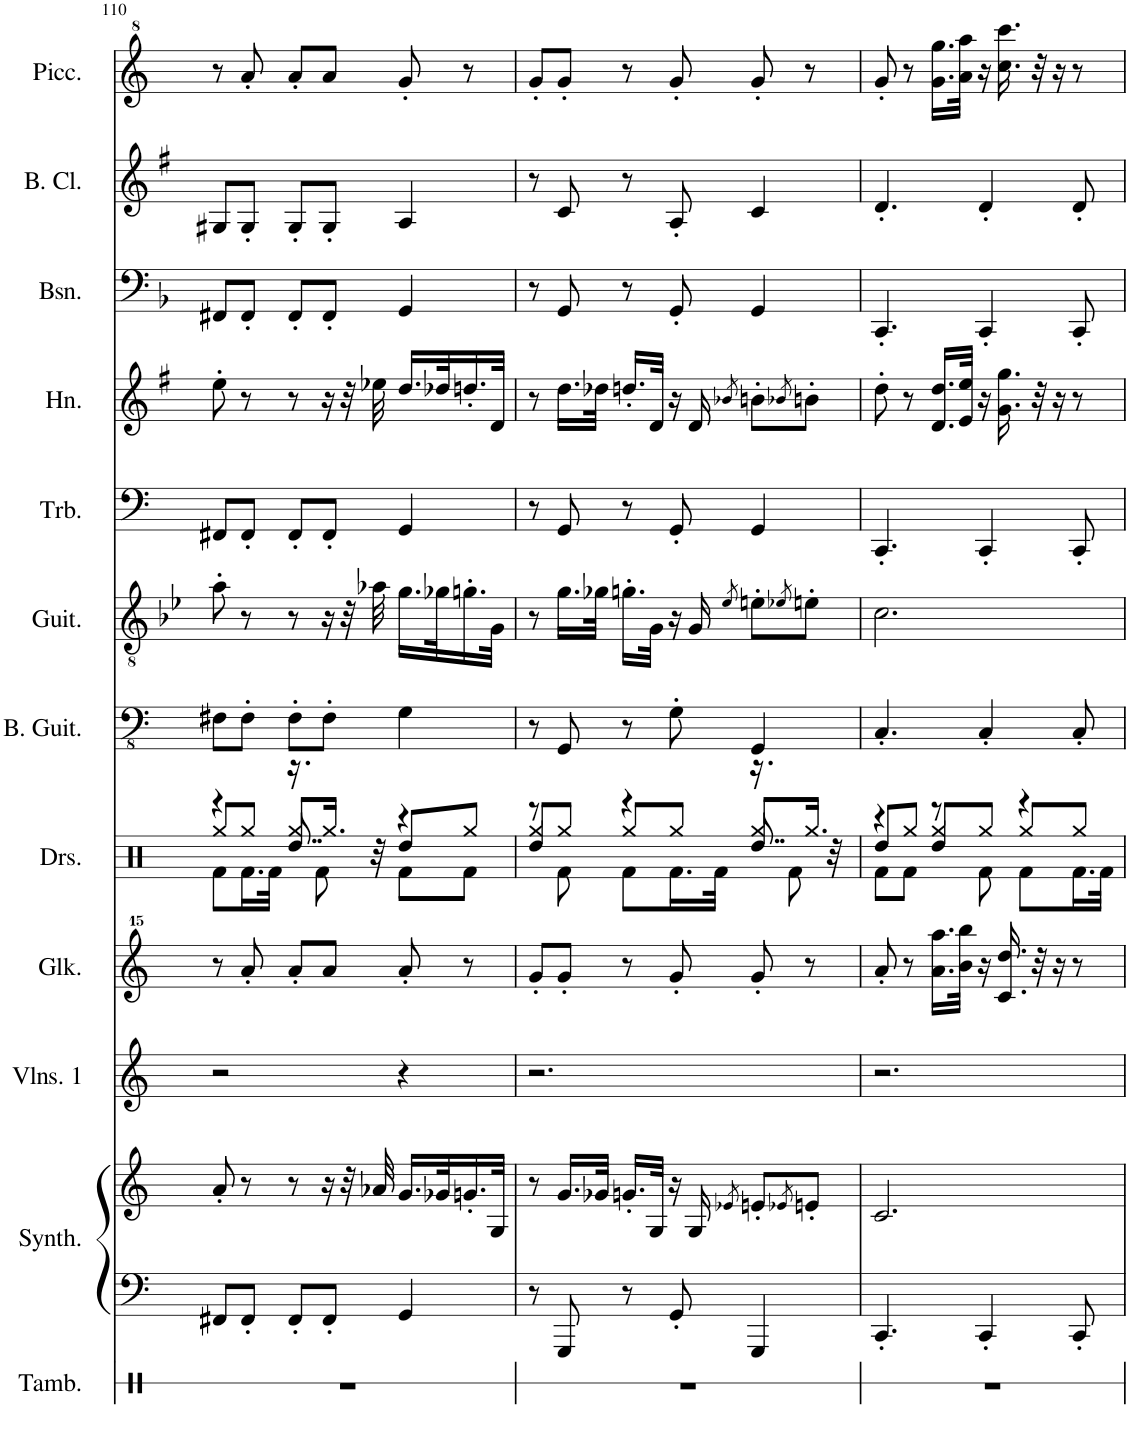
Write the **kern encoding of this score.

**kern	**kern	**kern	**kern	**kern	**kern	**kern	**kern	**kern	**kern	**kern	**kern	**kern
*part12	*part11	*part11	*part10	*part9	*part8	*part7	*part6	*part5	*part4	*part3	*part2	*part1
*staff13	*staff12	*staff11	*staff10	*staff9	*staff8	*staff7	*staff6	*staff5	*staff4	*staff3	*staff2	*staff1
*I"Tambourine	*I"Keyboard Synthesizer	*	*I"Violins 1	*I"Glockenspiel	*I"Drumset	*I"Bass Guitar	*I"Guitar	*I"Trombone	*I"Horn	*I"Bassoon	*I"Bass Clarinet	*I"Piccolo
*I'Tamb.	*I'Synth.	*	*I'Vlns. 1	*I'Glk.	*I'Drs.	*I'B. Guit.	*I'Guit.	*I'Trb.	*I'Hn.	*I'Bsn.	*I'B. Cl.	*I'Picc.
!!LO:PB:g=z
*clefX	*clefF4	*clefG2	*clefG2	*clefG^^2	*clefX	*clefFv4	*clefGv2	*clefF4	*clefG2	*clefF4	*clefG2	*clefG^2
*	*	*	*	*	*	*	*	*	*Trd4c7	*	*Trd8c14	*Trd-7c-12
*k[]	*k[]	*k[]	*k[]	*k[]	*k[]	*k[]	*k[b-e-]	*k[]	*k[f#]	*k[b-]	*k[f#]	*k[]
*M3/4	*M3/4	*M3/4	*M3/4	*M3/4	*M3/4	*M3/4	*M3/4	*M3/4	*M3/4	*M3/4	*M3/4	*M3/4
=110	=110	=110	=110	=110	=110	=110	=110	=110	=110	=110	=110	=110
*	*	*	*	*	*^	*	*	*	*	*	*	*
*	*	*	*	*	*	*^	*	*	*	*	*	*	*
2.r	8FF#X/L	8a'/	2r	8r	4r	8Rf\L	8Rgg/L	8FF#X\L	8a'\	8FF#X/L	8ee'\	8FF#X/L	8G#X/L	8r
.	8FF#'/J	8r	.	8aaa'/	.	16.Rf\L	8Rgg/J	8FF#'\J	8r	8FF#'/J	8r	8FF#'/J	8G#'/J	8aa'/
.	.	.	.	.	.	32Rf\JJk	.	.	.	.	.	.	.	.
.	8FF#'/L	8r	.	8aaa'/L	8..Rdd/	16.r	8Rgg/L	8FF#'\L	8r	8FF#'/L	8r	8FF#'/L	8G#'/L	8aa'/L
.	.	.	.	.	.	8Rf\	.	.	.	.	.	.	.	.
.	8FF#'/J	16r	.	8aaa/J	.	.	16.Rgg/Jk	8FF#'\J	16r	8FF#'/J	16r	8FF#'/J	8G#'/J	8aa/J
.	.	32r	.	.	.	.	.	.	32r	.	32r	.	.	.
.	.	32a-X/	.	.	32r	32ryy	32ryy	.	32a-X\	.	32ee-X\	.	.	.
.	4GG/	16.g/LL	4r	8aaa'/	4r	8Rf\L	8Rdd/L	4GG\	16.g\LL	4GG/	16.dd/LL	4GG/	4A/	8gg'/
.	.	32g-X/K	.	.	.	.	.	.	32g-X\K	.	32dd-X/K	.	.	.
.	.	16.gn'/	.	8r	.	8Rf\J	8Rgg/J	.	16.gn'\	.	16.ddn'/	.	.	8r
.	.	32G/JJk	.	.	.	.	.	.	32G\JJk	.	32d/JJk	.	.	.
=111	=111	=111	=111	=111	=111	=111	=111	=111	=111	=111	=111	=111	=111	=111
2.r	8r	8r	2.r	8ggg'/L	4Rdd/	8r	8Rgg/L	8r	8r	8r	8r	8r	8r	8gg'/L
.	8GGG/	16.g/LL	.	8ggg'/J	.	8Rf\	8Rgg/J	8GGG/	16.g\LL	8GG/	16.dd\LL	8GG/	8c/	8gg'/J
.	.	32g-X/JJk	.	.	.	.	.	.	32g-X\JJk	.	32dd-X\JJk	.	.	.
.	8r	16.gn'/LL	.	8r	4r	8Rf\L	8Rgg/L	8r	16.gn'\LL	8r	16.ddn'/LL	8r	8r	8r
.	.	32G/JJk	.	.	.	.	.	.	32G\JJk	.	32d/JJk	.	.	.
.	8GG'/	16r	.	8ggg'/	.	16.Rf\L	8Rgg/J	8GG'\	16r	8GG'/	16r	8GG'/	8A'/	8gg'/
.	.	16G/	.	.	.	.	.	.	16G/	.	16d/	.	.	.
.	.	.	.	.	.	32Rf\JJk	.	.	.	.	.	.	.	.
.	.	8qe-X/	.	.	.	.	.	.	8qe-/	.	8qb-X/	.	.	.
.	4GGG/	8en'/L	.	8ggg'/	8..Rdd/	16.r	8Rgg/L	4GGG/	8en'\L	4GG/	8bn'\L	4GG/	4c/	8gg'/
.	.	.	.	.	.	8Rf\	.	.	.	.	.	.	.	.
.	.	8qe-X/	.	.	.	.	.	.	8qe-X/	.	8qb-X/	.	.	.
.	.	8en'/J	.	8r	.	.	16.Rgg/Jk	.	8en'\J	.	8bn'\J	.	.	8r
.	.	.	.	.	32r	32ryy	32ryy	.	.	.	.	.	.	.
=112	=112	=112	=112	=112	=112	=112	=112	=112	=112	=112	=112	=112	=112	=112
2.r	4.CC'/	2.c/	2.r	8aaa'/	4r	8Rf\L	8Rdd/L	4.CC'/	2.c\	4.CC'/	8dd'\	4.CC'/	4.d'/	8gg'/
.	.	.	.	8r	.	8Rf\J	8Rgg/J	.	.	.	8r	.	.	8r
.	.	.	.	16.aaa\ 16.aaaa\LL	4Rdd/	8r	8Rgg/L	.	.	.	16.d/ 16.dd/LL	.	.	16.gg\ 16.ggg\LL
.	.	.	.	32bbb\ 32bbbb\JJk	.	.	.	.	.	.	32e/ 32ee/JJk	.	.	32aa\ 32aaa\JJk
.	4CC'/	.	.	16r	.	8Rf\	8Rgg/J	4CC'/	.	4CC'/	16r	4CC'/	4d'/	16r
.	.	.	.	16.ccc/ 16.dddd/	.	.	.	.	.	.	16.g\ 16.gg\	.	.	16.ccc\ 16.cccc\
.	.	.	.	.	4r	8Rf\L	8Rgg/L	.	.	.	.	.	.	.
.	.	.	.	32r	.	.	.	.	.	.	32r	.	.	32r
.	.	.	.	16r	.	.	.	.	.	.	16r	.	.	16r
.	8CC'/	.	.	8r	.	16.Rf\L	8Rgg/J	8CC'/	.	8CC'/	8r	8CC'/	8d'/	8r
.	.	.	.	.	.	32Rf\JJk	.	.	.	.	.	.	.	.
*	*	*	*	*	*v	*v	*v	*	*	*	*	*	*	*
=	=	=	=	=	=	=	=	=	=	=	=	=
*-	*-	*-	*-	*-	*-	*-	*-	*-	*-	*-	*-	*-
